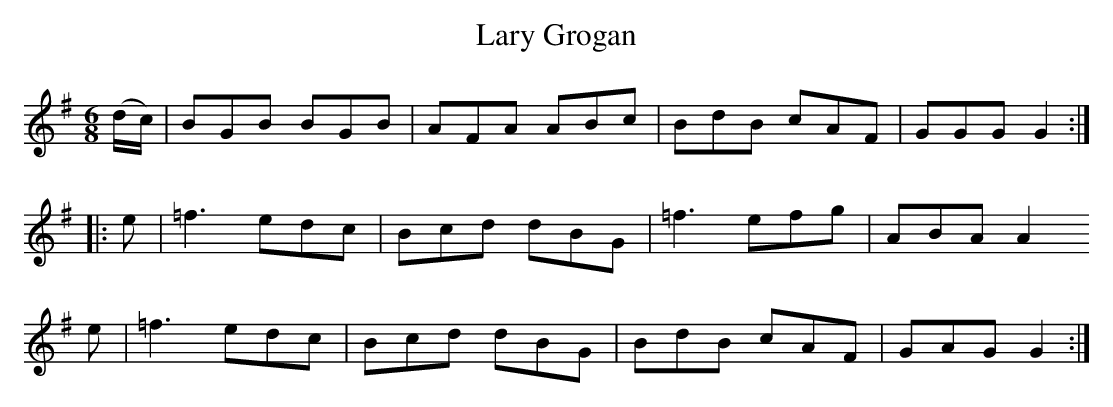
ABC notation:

X:1
T:Lary Grogan
M:6/8
L:1/8
K:G
(d/c/)| BGB BGB|AFA ABc| BdB cAF|GGG G2:|
|: e    |=f3  edc|Bcd dBG|=f3  efg|ABA A2
e    |=f3  edc|Bcd dBG| BdB cAF|GAG G2:|
